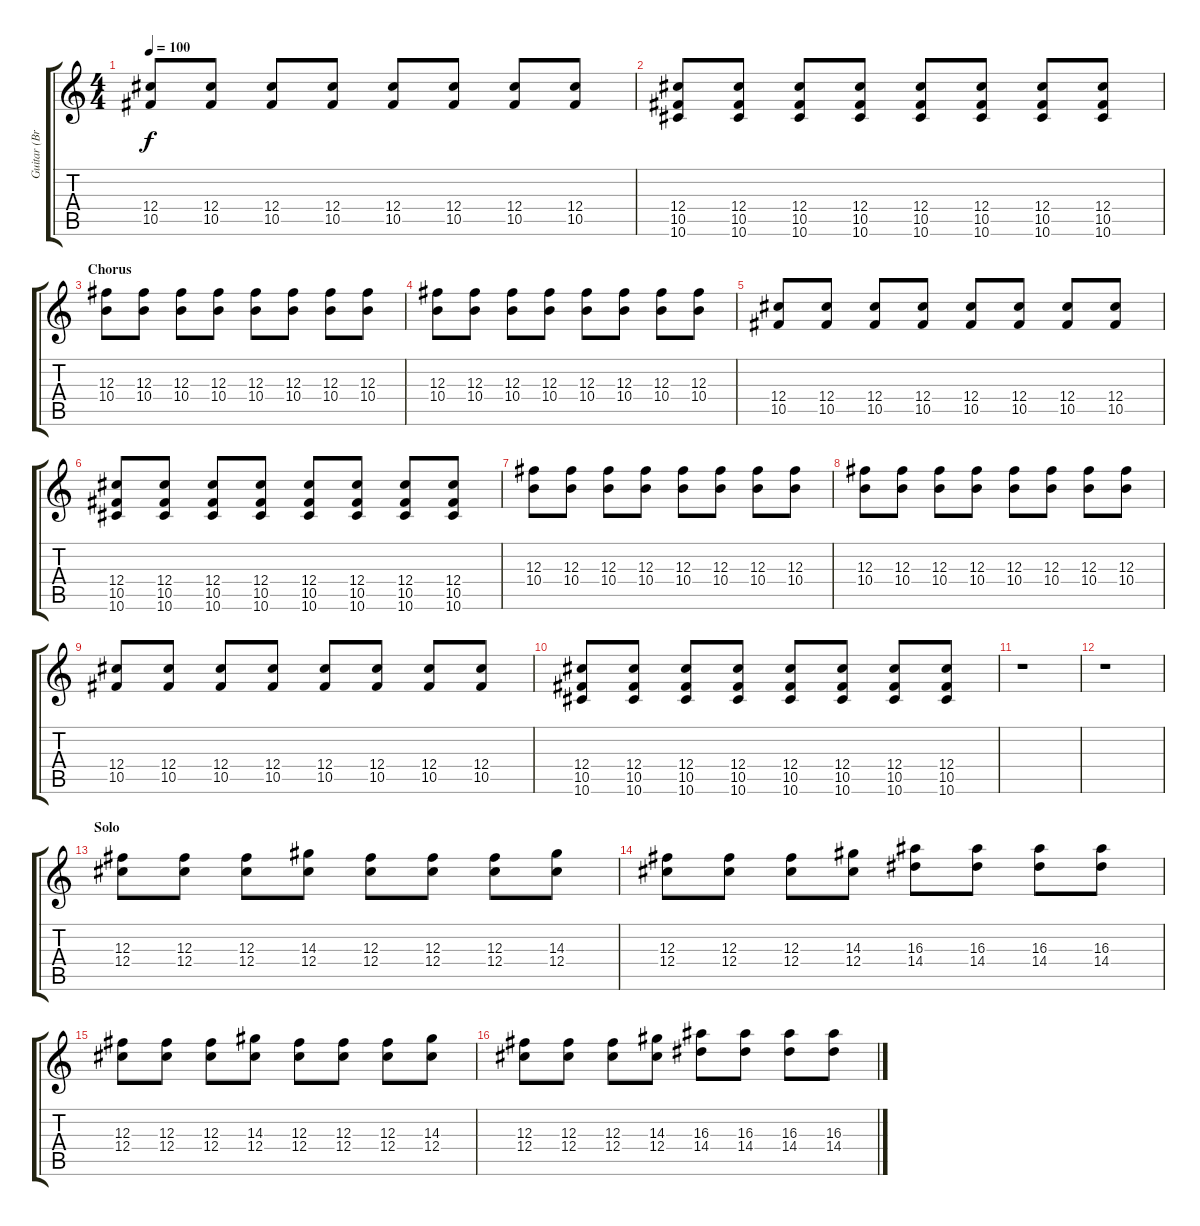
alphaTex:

\track ("Guitar (BrownSound)" "Guitar (Br") {instrument distortionguitar}
\staff {score tabs}
\tuning (Eb4 Bb3 Gb3 Db3 Ab2 Eb2) {hide}
\ts (4 4)
\tempo 100
\clef g2
\ks c
(12.4 10.5).8{dy f} (12.4 10.5).8 (12.4 10.5).8 (12.4 10.5).8 (12.4 10.5).8 (12.4 10.5).8 (12.4 10.5).8 (12.4 10.5).8 |
(12.4 10.5 10.6).8 (12.4 10.5 10.6).8 (12.4 10.5 10.6).8 (12.4 10.5 10.6).8 (12.4 10.5 10.6).8 (12.4 10.5 10.6).8 (12.4 10.5 10.6).8 (12.4 10.5 10.6).8 |
\section ("" "Chorus")
(12.3 10.4).8 (12.3 10.4).8 (12.3 10.4).8 (12.3 10.4).8 (12.3 10.4).8 (12.3 10.4).8 (12.3 10.4).8 (12.3 10.4).8 |
(12.3 10.4).8 (12.3 10.4).8 (12.3 10.4).8 (12.3 10.4).8 (12.3 10.4).8 (12.3 10.4).8 (12.3 10.4).8 (12.3 10.4).8 |
(12.4 10.5).8 (12.4 10.5).8 (12.4 10.5).8 (12.4 10.5).8 (12.4 10.5).8 (12.4 10.5).8 (12.4 10.5).8 (12.4 10.5).8 |
(12.4 10.5 10.6).8 (12.4 10.5 10.6).8 (12.4 10.5 10.6).8 (12.4 10.5 10.6).8 (12.4 10.5 10.6).8 (12.4 10.5 10.6).8 (12.4 10.5 10.6).8 (12.4 10.5 10.6).8 |
(12.3 10.4).8 (12.3 10.4).8 (12.3 10.4).8 (12.3 10.4).8 (12.3 10.4).8 (12.3 10.4).8 (12.3 10.4).8 (12.3 10.4).8 |
(12.3 10.4).8 (12.3 10.4).8 (12.3 10.4).8 (12.3 10.4).8 (12.3 10.4).8 (12.3 10.4).8 (12.3 10.4).8 (12.3 10.4).8 |
(12.4 10.5).8 (12.4 10.5).8 (12.4 10.5).8 (12.4 10.5).8 (12.4 10.5).8 (12.4 10.5).8 (12.4 10.5).8 (12.4 10.5).8 |
(12.4 10.5 10.6).8 (12.4 10.5 10.6).8 (12.4 10.5 10.6).8 (12.4 10.5 10.6).8 (12.4 10.5 10.6).8 (12.4 10.5 10.6).8 (12.4 10.5 10.6).8 (12.4 10.5 10.6).8 |
r.1 |
r.1 |
\section ("" "Solo")
(12.3 12.4).8{volume 12} (12.3 12.4).8 (12.3 12.4).8 (14.3 12.4).8 (12.3 12.4).8 (12.3 12.4).8 (12.3 12.4).8 (14.3 12.4).8 |
(12.3 12.4).8 (12.3 12.4).8 (12.3 12.4).8 (14.3 12.4).8 (16.3 14.4).8 (16.3 14.4).8 (16.3 14.4).8 (16.3 14.4).8 |
(12.3 12.4).8 (12.3 12.4).8 (12.3 12.4).8 (14.3 12.4).8 (12.3 12.4).8 (12.3 12.4).8 (12.3 12.4).8 (14.3 12.4).8 |
(12.3 12.4).8 (12.3 12.4).8 (12.3 12.4).8 (14.3 12.4).8 (16.3 14.4).8 (16.3 14.4).8 (16.3 14.4).8 (16.3 14.4).8
